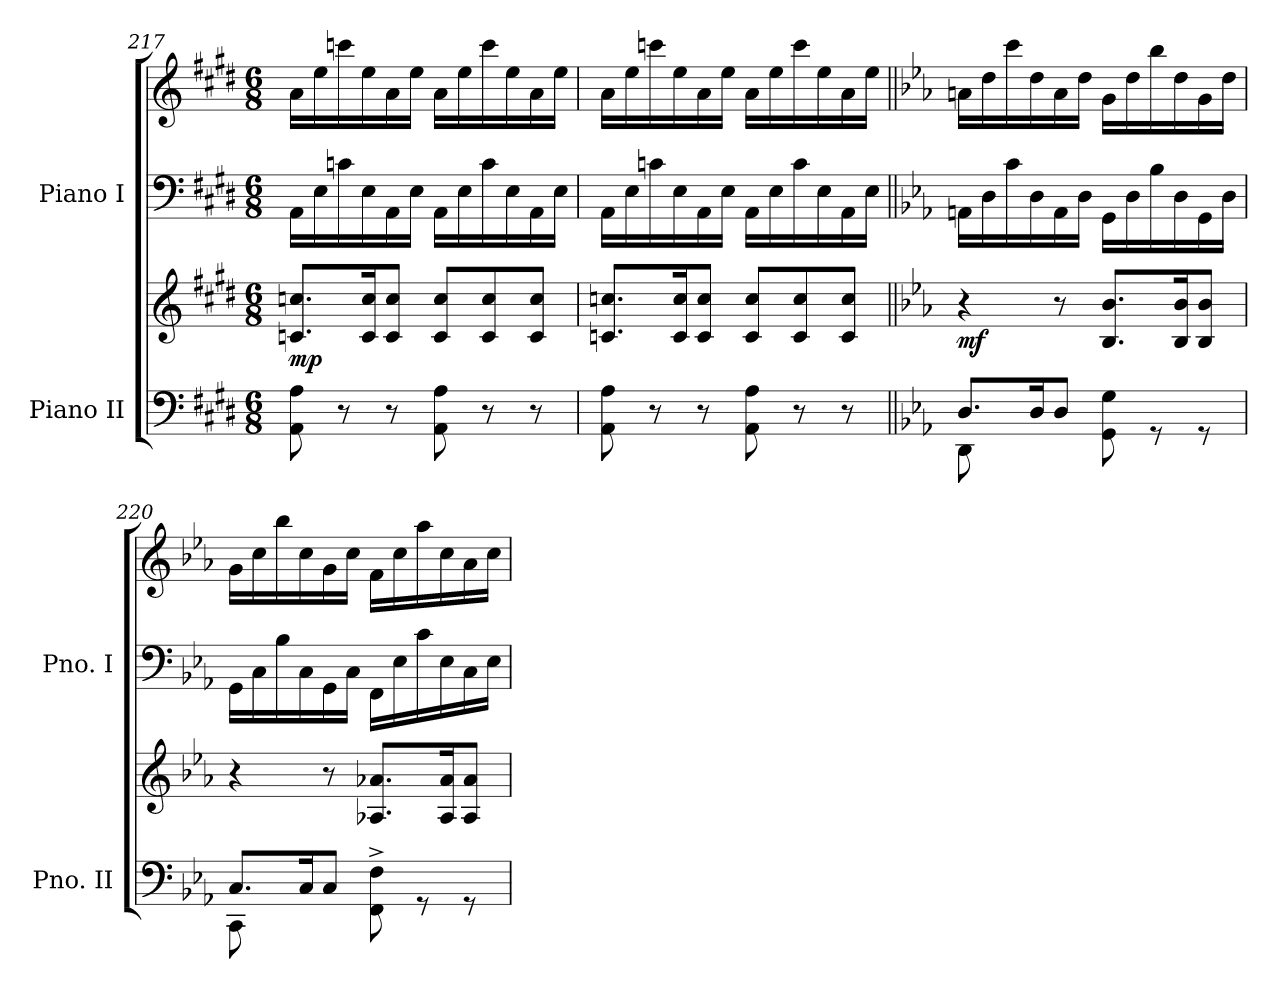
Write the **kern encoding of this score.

**kern	**kern	**dynam	**kern	**kern
*part2	*part2	*part2	*part1	*part1
*staff4	*staff3	*staff3/4	*staff2	*staff1
*I"Piano II	*	*	*I"Piano I	*
*I'Pno. II	*	*	*I'Pno. I	*
*clefF4	*clefG2	*	*clefF4	*clefG2
*k[f#c#g#d#]	*k[f#c#g#d#]	*	*k[f#c#g#d#]	*k[f#c#g#d#]
*M6/8	*M6/8	*	*M6/8	*M6/8
=217	=217	=217	=217	=217
!	!	!LO:DY:b	!	!
8AA\ 8A\	8.cn/ 8.ccn/L	mp	16AA\LL	16a\LL
.	.	.	16E\	16ee\
8r	.	.	16cn\	16cccn\
.	16c/ 16cc/K	.	16E\	16ee\
8r	8c/ 8cc/J	.	16AA\	16a\
.	.	.	16E\JJ	16ee\JJ
8AA\ 8A\	8c/ 8cc/L	.	16AA\LL	16a\LL
.	.	.	16E\	16ee\
8r	8c/ 8cc/	.	16c\	16ccc\
.	.	.	16E\	16ee\
8r	8c/ 8cc/J	.	16AA\	16a\
.	.	.	16E\JJ	16ee\JJ
=218	=218	=218	=218	=218
8AA\ 8A\	8.cn/ 8.ccn/L	.	16AA\LL	16a\LL
.	.	.	16E\	16ee\
8r	.	.	16cn\	16cccn\
.	16c/ 16cc/K	.	16E\	16ee\
8r	8c/ 8cc/J	.	16AA\	16a\
.	.	.	16E\JJ	16ee\JJ
8AA\ 8A\	8c/ 8cc/L	.	16AA\LL	16a\LL
.	.	.	16E\	16ee\
8r	8c/ 8cc/	.	16c\	16ccc\
.	.	.	16E\	16ee\
8r	8c/ 8cc/J	.	16AA\	16a\
.	.	.	16E\JJ	16ee\JJ
=219||	=219||	=219||	=219||	=219||
*k[b-e-a-]	*k[b-e-a-]	*	*k[b-e-a-]	*k[b-e-a-]
*^	*	*	*	*
!	!	!	!LO:DY:b	!	!
8.D/L	8DD\	4r	mf	16AAn\LL	16an\LL
.	.	.	.	16D\	16dd\
.	8ryy	.	.	16c\	16ccc\
16D/K	.	.	.	16D\	16dd\
8D/J	2ryy	8r	.	16AA\	16a\
.	.	.	.	16D\JJ	16dd\JJ
8GG\ 8G\	.	8.B-/ 8.b-/L	.	16GG\LL	16g\LL
.	.	.	.	16D\	16dd\
8rGG	.	.	.	16B-\	16bb-\
.	.	16B-/ 16b-/K	.	16D\	16dd\
8rGG	.	8B-/ 8b-/J	.	16GG\	16g\
.	.	.	.	16D\JJ	16dd\JJ
!!LO:LB:g=z
=220	=220	=220	=220	=220	=220
8.C/L	8CC\	4r	.	16GG\LL	16g\LL
.	.	.	.	16C\	16cc\
.	8ryy	.	.	16B-\	16bb-\
16C/K	.	.	.	16C\	16cc\
8C/J	2ryy	8r	.	16GG\	16g\
.	.	.	.	16C\JJ	16cc\JJ
8FF\^ 8F\^	.	8.A-X/ 8.a-X/L	.	16FF\LL	16f\LL
.	.	.	.	16E-\	16cc\
8rGG	.	.	.	16c\	16aa-\
.	.	16A-/ 16a-/K	.	16E-\	16cc\
8rGG	.	8A-/ 8a-/J	.	16C\	16a-\
.	.	.	.	16E-\JJ	16cc\JJ
*v	*v	*	*	*	*
=	=	=	=	=
*-	*-	*-	*-	*-
